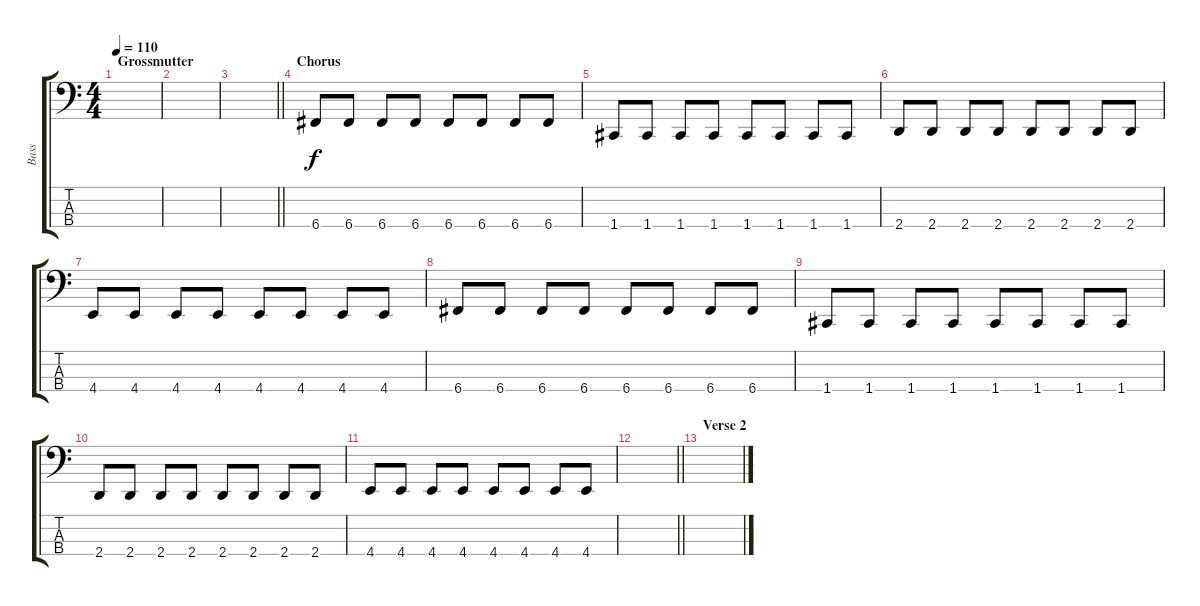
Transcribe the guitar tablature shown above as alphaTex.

\track ("Bass" "Bass") {instrument electricbasspick}
\staff {score tabs}
\tuning (F2 C2 G1 C1) {hide}
\ts (4 4)
\section ("" "Grossmutter")
\tempo 110
\clef f4
\ks c
|
|
\barLineRight lightlight
|
\section ("" "Chorus")
6.4.8 6.4.8 6.4.8 6.4.8 6.4.8 6.4.8 6.4.8 6.4.8 |
1.4.8 1.4.8 1.4.8 1.4.8 1.4.8 1.4.8 1.4.8 1.4.8 |
2.4.8 2.4.8 2.4.8 2.4.8 2.4.8 2.4.8 2.4.8 2.4.8 |
4.4.8 4.4.8 4.4.8 4.4.8 4.4.8 4.4.8 4.4.8 4.4.8 |
6.4.8 6.4.8 6.4.8 6.4.8 6.4.8 6.4.8 6.4.8 6.4.8 |
1.4.8 1.4.8 1.4.8 1.4.8 1.4.8 1.4.8 1.4.8 1.4.8 |
2.4.8 2.4.8 2.4.8 2.4.8 2.4.8 2.4.8 2.4.8 2.4.8 |
4.4.8 4.4.8 4.4.8 4.4.8 4.4.8 4.4.8 4.4.8 4.4.8 |
\barLineRight lightlight
|
\section ("" "Verse 2")
